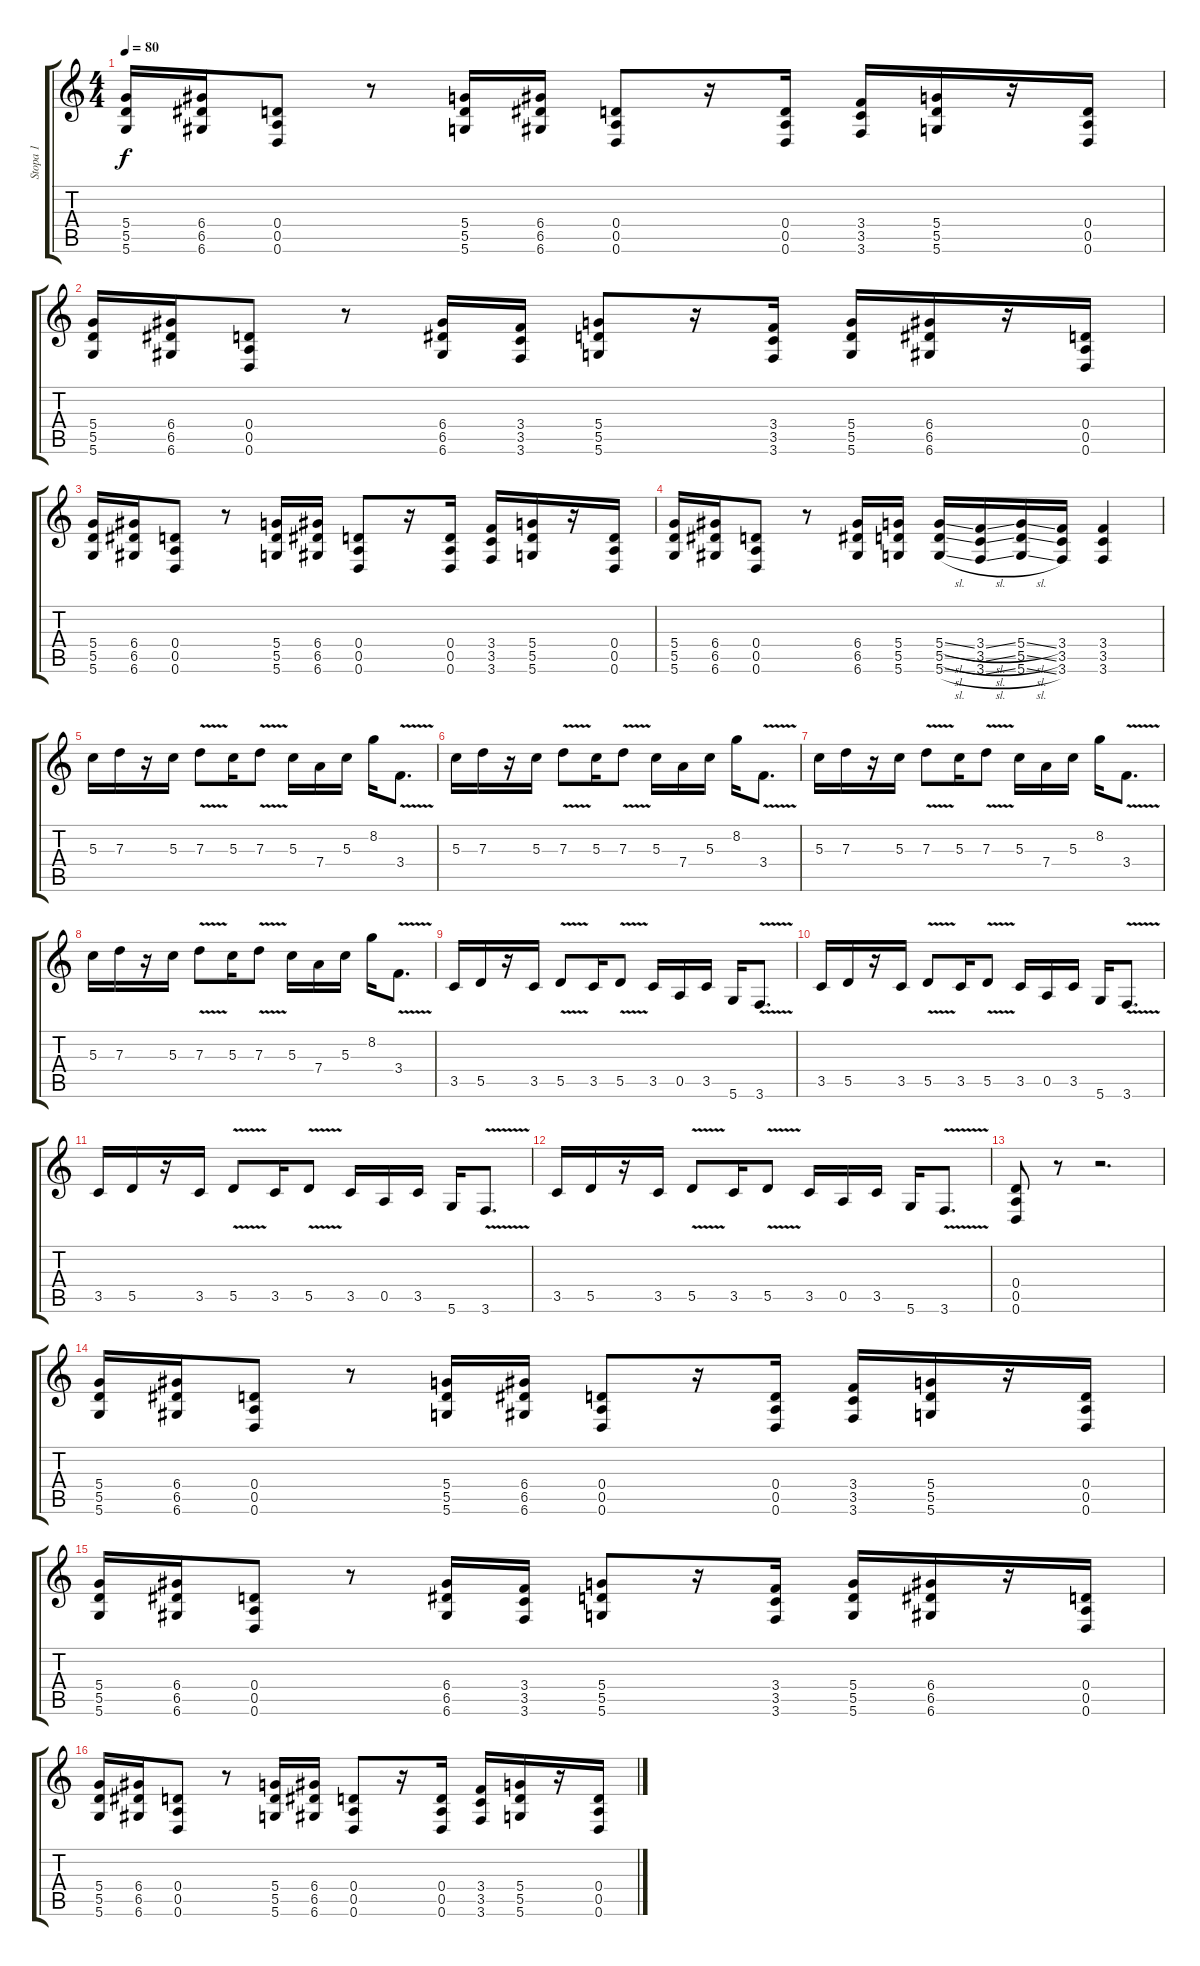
\track ("Stopa 1" "Stopa 1") {instrument distortionguitar}
\staff {score tabs}
\tuning (E4 B3 G3 D3 A2 D2) {hide}
\ts (4 4)
\tempo 80
\clef g2
\ks c
(5.4 5.5 5.6).16{dy f} (6.4 6.5 6.6).16 (0.4 0.5 0.6).8 r.8 (5.4 5.5 5.6).16 (6.4 6.5 6.6).16 (0.4 0.5 0.6).8 r.16 (0.4 0.5 0.6).16 (3.4 3.5 3.6).16 (5.4 5.5 5.6).16 r.16 (0.4 0.5 0.6).16 |
(5.4 5.5 5.6).16 (6.4 6.5 6.6).16 (0.4 0.5 0.6).8 r.8 (6.4 6.5 6.6).16 (3.4 3.5 3.6).16 (5.4 5.5 5.6).8 r.16 (3.4 3.5 3.6).16 (5.4 5.5 5.6).16 (6.4 6.5 6.6).16 r.16 (0.4 0.5 0.6).16 |
(5.4 5.5 5.6).16 (6.4 6.5 6.6).16 (0.4 0.5 0.6).8 r.8 (5.4 5.5 5.6).16 (6.4 6.5 6.6).16 (0.4 0.5 0.6).8 r.16 (0.4 0.5 0.6).16 (3.4 3.5 3.6).16 (5.4 5.5 5.6).16 r.16 (0.4 0.5 0.6).16 |
(5.4 5.5 5.6).16 (6.4 6.5 6.6).16 (0.4 0.5 0.6).8 r.8 (6.4 6.5 6.6).16 (5.4 5.5 5.6).16 (5.4{sl} 5.5{sl} 5.6{sl}).16 (3.4{sl} 3.5{sl} 3.6{sl}).16 (5.4{sl} 5.5{sl} 5.6{sl}).16 (3.4 3.5 3.6).16 (3.4 3.5 3.6).4 |
5.3.16 7.3.16 r.16 5.3.16 7.3{v}.8 5.3.16 7.3{v}.8 5.3.16 7.4.16 5.3.16 8.2.16 3.4{v}.8{d} |
5.3.16 7.3.16 r.16 5.3.16 7.3{v}.8 5.3.16 7.3{v}.8 5.3.16 7.4.16 5.3.16 8.2.16 3.4{v}.8{d} |
5.3.16 7.3.16 r.16 5.3.16 7.3{v}.8 5.3.16 7.3{v}.8 5.3.16 7.4.16 5.3.16 8.2.16 3.4{v}.8{d} |
5.3.16 7.3.16 r.16 5.3.16 7.3{v}.8 5.3.16 7.3{v}.8 5.3.16 7.4.16 5.3.16 8.2.16 3.4{v}.8{d} |
3.5.16 5.5.16 r.16 3.5.16 5.5{v}.8 3.5.16 5.5{v}.8 3.5.16 0.5.16 3.5.16 5.6.16 3.6{v}.8{d} |
3.5.16 5.5.16 r.16 3.5.16 5.5{v}.8 3.5.16 5.5{v}.8 3.5.16 0.5.16 3.5.16 5.6.16 3.6{v}.8{d} |
3.5.16 5.5.16 r.16 3.5.16 5.5{v}.8 3.5.16 5.5{v}.8 3.5.16 0.5.16 3.5.16 5.6.16 3.6{v}.8{d} |
3.5.16 5.5.16 r.16 3.5.16 5.5{v}.8 3.5.16 5.5{v}.8 3.5.16 0.5.16 3.5.16 5.6.16 3.6{v}.8{d} |
(0.4 0.5 0.6).8 r.8 r.2{d} |
(5.4 5.5 5.6).16 (6.4 6.5 6.6).16 (0.4 0.5 0.6).8 r.8 (5.4 5.5 5.6).16 (6.4 6.5 6.6).16 (0.4 0.5 0.6).8 r.16 (0.4 0.5 0.6).16 (3.4 3.5 3.6).16 (5.4 5.5 5.6).16 r.16 (0.4 0.5 0.6).16 |
(5.4 5.5 5.6).16 (6.4 6.5 6.6).16 (0.4 0.5 0.6).8 r.8 (6.4 6.5 6.6).16 (3.4 3.5 3.6).16 (5.4 5.5 5.6).8 r.16 (3.4 3.5 3.6).16 (5.4 5.5 5.6).16 (6.4 6.5 6.6).16 r.16 (0.4 0.5 0.6).16 |
(5.4 5.5 5.6).16 (6.4 6.5 6.6).16 (0.4 0.5 0.6).8 r.8 (5.4 5.5 5.6).16 (6.4 6.5 6.6).16 (0.4 0.5 0.6).8 r.16 (0.4 0.5 0.6).16 (3.4 3.5 3.6).16 (5.4 5.5 5.6).16 r.16 (0.4 0.5 0.6).16
